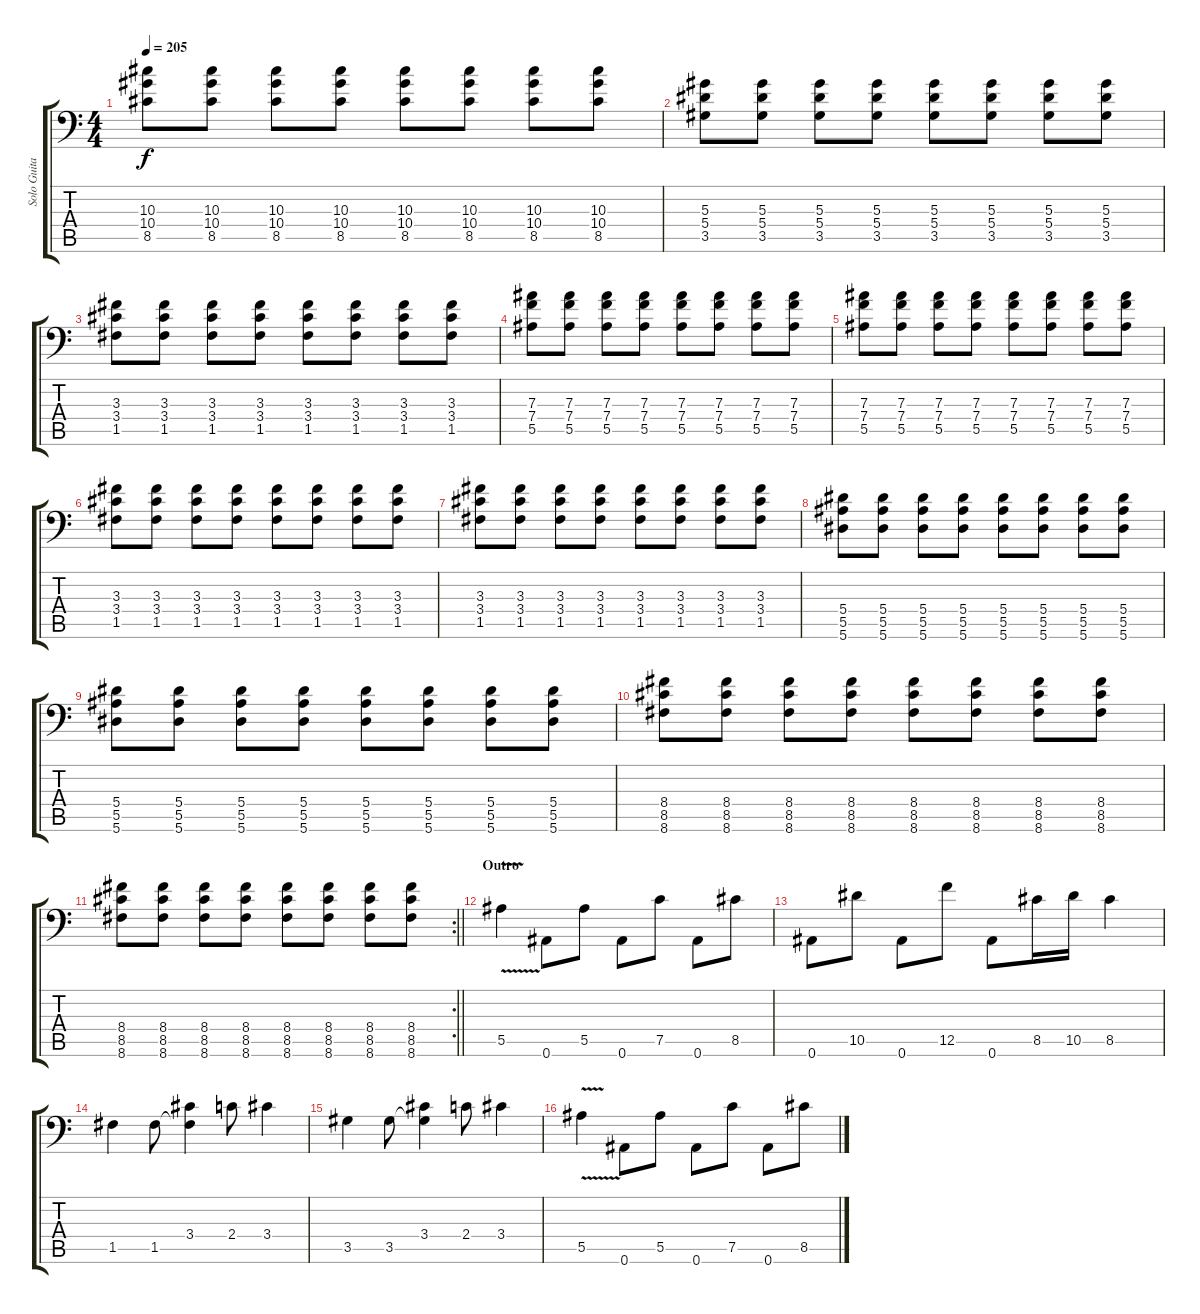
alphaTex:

\track ("Solo Guitar" "Solo Guita") {instrument distortionguitar}
\staff {score tabs}
\tuning (C4 G3 Eb3 Bb2 F2 Bb1) {hide}
\ts (4 4)
\tempo 205
\clef f4
\ks c
(10.3 10.4 8.5).8{dy f} (10.3 10.4 8.5).8 (10.3 10.4 8.5).8 (10.3 10.4 8.5).8 (10.3 10.4 8.5).8 (10.3 10.4 8.5).8 (10.3 10.4 8.5).8 (10.3 10.4 8.5).8 |
(5.3 5.4 3.5).8 (5.3 5.4 3.5).8 (5.3 5.4 3.5).8 (5.3 5.4 3.5).8 (5.3 5.4 3.5).8 (5.3 5.4 3.5).8 (5.3 5.4 3.5).8 (5.3 5.4 3.5).8 |
(3.3 3.4 1.5).8 (3.3 3.4 1.5).8 (3.3 3.4 1.5).8 (3.3 3.4 1.5).8 (3.3 3.4 1.5).8 (3.3 3.4 1.5).8 (3.3 3.4 1.5).8 (3.3 3.4 1.5).8 |
(7.3 7.4 5.5).8 (7.3 7.4 5.5).8 (7.3 7.4 5.5).8 (7.3 7.4 5.5).8 (7.3 7.4 5.5).8 (7.3 7.4 5.5).8 (7.3 7.4 5.5).8 (7.3 7.4 5.5).8 |
(7.3 7.4 5.5).8 (7.3 7.4 5.5).8 (7.3 7.4 5.5).8 (7.3 7.4 5.5).8 (7.3 7.4 5.5).8 (7.3 7.4 5.5).8 (7.3 7.4 5.5).8 (7.3 7.4 5.5).8 |
(3.3 3.4 1.5).8 (3.3 3.4 1.5).8 (3.3 3.4 1.5).8 (3.3 3.4 1.5).8 (3.3 3.4 1.5).8 (3.3 3.4 1.5).8 (3.3 3.4 1.5).8 (3.3 3.4 1.5).8 |
(3.3 3.4 1.5).8 (3.3 3.4 1.5).8 (3.3 3.4 1.5).8 (3.3 3.4 1.5).8 (3.3 3.4 1.5).8 (3.3 3.4 1.5).8 (3.3 3.4 1.5).8 (3.3 3.4 1.5).8 |
(5.4 5.5 5.6).8 (5.4 5.5 5.6).8 (5.4 5.5 5.6).8 (5.4 5.5 5.6).8 (5.4 5.5 5.6).8 (5.4 5.5 5.6).8 (5.4 5.5 5.6).8 (5.4 5.5 5.6).8 |
(5.4 5.5 5.6).8 (5.4 5.5 5.6).8 (5.4 5.5 5.6).8 (5.4 5.5 5.6).8 (5.4 5.5 5.6).8 (5.4 5.5 5.6).8 (5.4 5.5 5.6).8 (5.4 5.5 5.6).8 |
(8.4 8.5 8.6).8 (8.4 8.5 8.6).8 (8.4 8.5 8.6).8 (8.4 8.5 8.6).8 (8.4 8.5 8.6).8 (8.4 8.5 8.6).8 (8.4 8.5 8.6).8 (8.4 8.5 8.6).8 |
\rc 2
\barLineRight lightlight
(8.4 8.5 8.6).8 (8.4 8.5 8.6).8 (8.4 8.5 8.6).8 (8.4 8.5 8.6).8 (8.4 8.5 8.6).8 (8.4 8.5 8.6).8 (8.4 8.5 8.6).8 (8.4 8.5 8.6).8 |
\section ("" "Outro")
5.5{v}.4 0.6.8 5.5.8 0.6.8 7.5.8 0.6.8 8.5.8 |
0.6.8 10.5.8 0.6.8 12.5.8 0.6.8 8.5.16 10.5.16 8.5.4 |
1.5.4 1.5.8 (3.4 1.5{t}).4 2.4.8 3.4.4 |
3.5.4 3.5.8 (3.4 3.5{t}).4 2.4.8 3.4.4 |
5.5{v}.4 0.6.8 5.5.8 0.6.8 7.5.8 0.6.8 8.5.8
